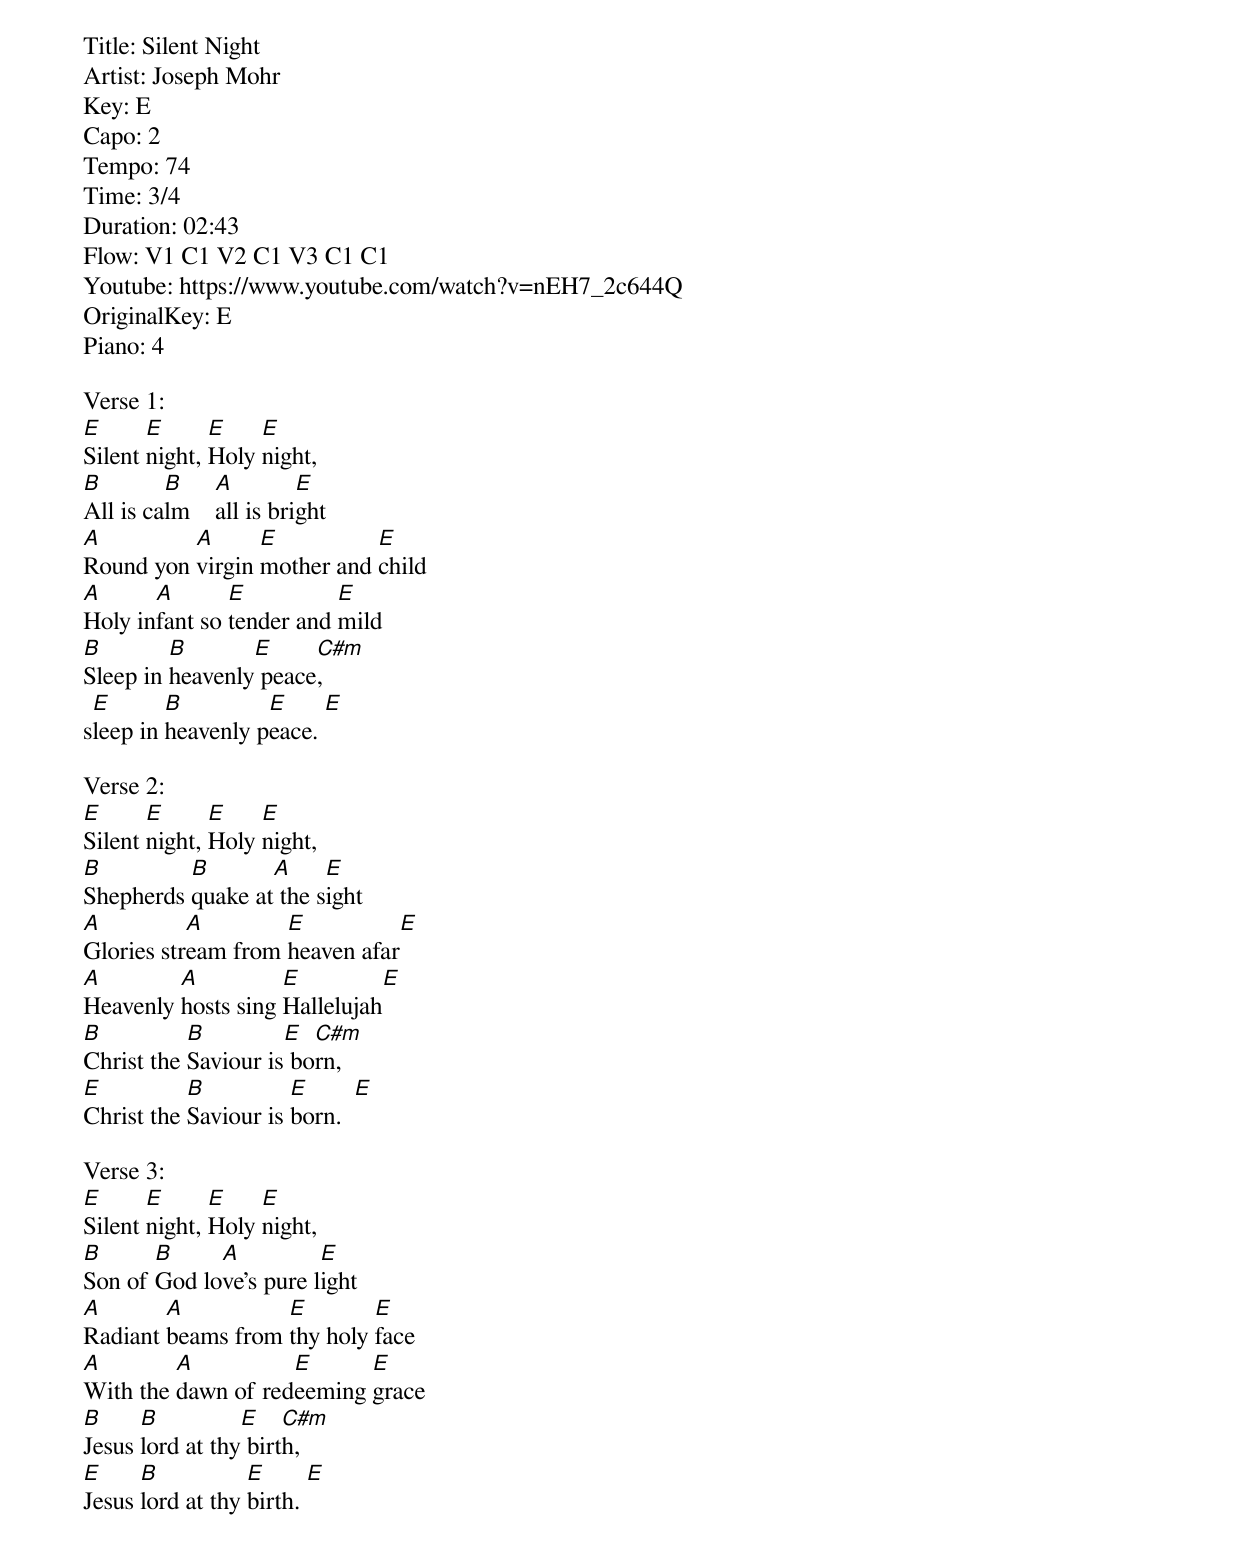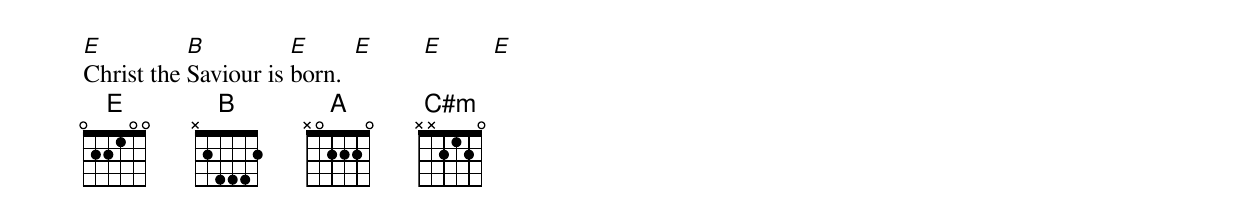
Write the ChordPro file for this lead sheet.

Title: Silent Night
Artist: Joseph Mohr
Key: E
Capo: 2
Tempo: 74
Time: 3/4
Duration: 02:43
Flow: V1 C1 V2 C1 V3 C1 C1
Youtube: https://www.youtube.com/watch?v=nEH7_2c644Q
OriginalKey: E
Piano: 4

Verse 1:
[E]Silent [E]night, [E]Holy [E]night,
[B]All is ca[B]lm    [A]all is bri[E]ght
[A]Round yon [A]virgin [E]mother and [E]child
[A]Holy in[A]fant so [E]tender and [E]mild
[B]Sleep in [B]heavenly[E] peace[C#m],
s[E]leep in [B]heavenly p[E]eace. [E]

Verse 2:
[E]Silent [E]night, [E]Holy [E]night,
[B]Shepherds [B]quake at[A] the s[E]ight
[A]Glories str[A]eam from [E]heaven afar[E]
[A]Heavenly [A]hosts sing [E]Hallelujah[E]
[B]Christ the [B]Saviour is[E] bo[C#m]rn,
[E]Christ the [B]Saviour is [E]born.  [E]

Verse 3:
[E]Silent [E]night, [E]Holy [E]night,
[B]Son of [B]God lo[A]ve's pure l[E]ight
[A]Radiant [A]beams from [E]thy holy [E]face
[A]With the [A]dawn of red[E]eeming [E]grace
[B]Jesus [B]lord at thy[E] birt[C#m]h,
[E]Jesus [B]lord at thy [E]birth. [E]
[E]Christ the [B]Saviour is [E]born.  [E]        [E]        [E]
